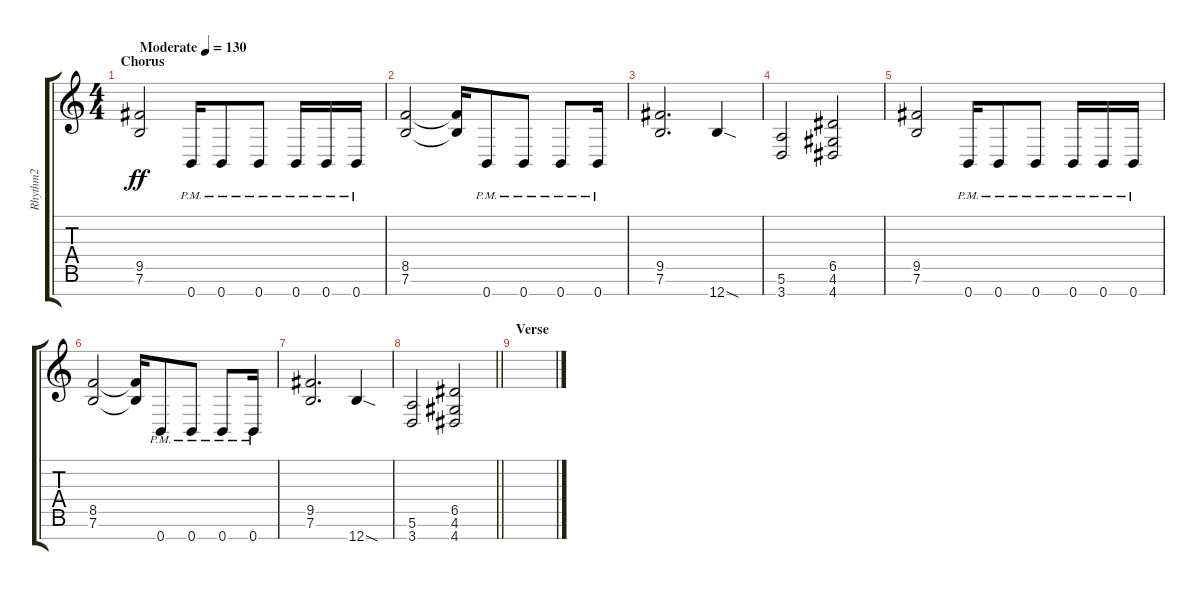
\track ("Rhythm2" "Rhythm2") {instrument overdrivenguitar}
\staff {score tabs}
\tuning (E4 B3 G3 D3 A2 E2 B1) {hide}
\ts (4 4)
\section ("" "Chorus")
\tempo (130 "Moderate")
\clef g2
\ks c
(9.5 7.6).2{dy ff instrument overdrivenguitar} 0.7{pm}.16 0.7{pm}.8 0.7{pm}.8 0.7{pm}.16 0.7{pm}.16 0.7{pm}.16 |
(8.5 7.6).2 (8.5{t} 7.6{t}).16 0.7{pm}.8 0.7{pm}.8 0.7{pm}.8 0.7{pm}.16 |
(9.5 7.6).2{d} 12.7{sod}.4 |
(5.6 3.7).2 (6.5 4.6 4.7).2 |
(9.5 7.6).2 0.7{pm}.16 0.7{pm}.8 0.7{pm}.8 0.7{pm}.16 0.7{pm}.16 0.7{pm}.16 |
(8.5 7.6).2 (8.5{t} 7.6{t}).16 0.7{pm}.8 0.7{pm}.8 0.7{pm}.8 0.7{pm}.16 |
(9.5 7.6).2{d} 12.7{sod}.4 |
\barLineRight lightlight
(5.6 3.7).2 (6.5 4.6 4.7).2 |
\section ("" "Verse")
